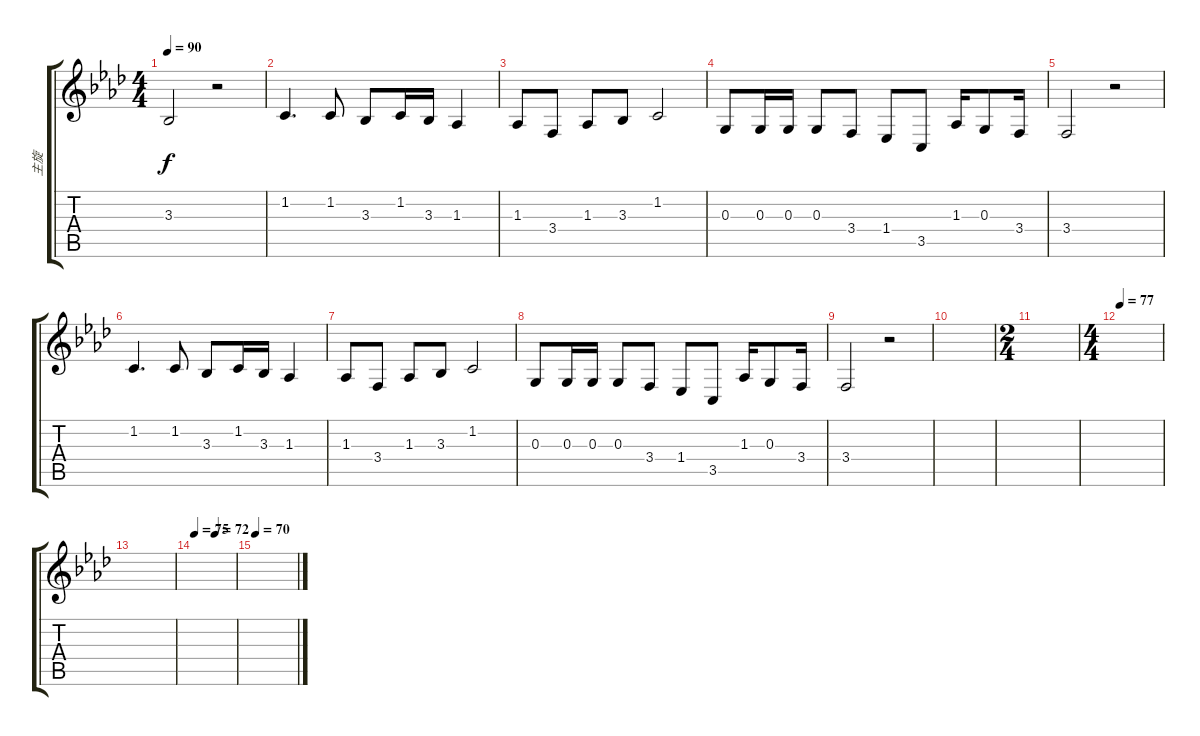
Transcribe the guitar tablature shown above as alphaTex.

\track ("主旋" "主旋") {instrument trombone}
\staff {score tabs}
\tuning (E4 B3 G3 D3 A2 E2) {hide}
\ts (4 4)
\tempo 90
\clef g2
\ks ab
3.3.2{dy f} r.2 |
1.2.4{d} 1.2.8 3.3.8 1.2.16 3.3.16 1.3.4 |
1.3.8 3.4.8 1.3.8 3.3.8 1.2.2 |
0.3.8 0.3.16 0.3.16 0.3.8 3.4.8 1.4.8 3.5.8 1.3.16 0.3.8 3.4.16 |
3.4.2 r.2 |
1.2.4{d} 1.2.8 3.3.8 1.2.16 3.3.16 1.3.4 |
1.3.8 3.4.8 1.3.8 3.3.8 1.2.2 |
0.3.8 0.3.16 0.3.16 0.3.8 3.4.8 1.4.8 3.5.8 1.3.16 0.3.8 3.4.16 |
3.4.2 r.2 |
|
\ts (2 4)
|
\ts (4 4)
\tempo 77
|
|
\tempo 75
\tempo (72 0.5)
|
\tempo 70
